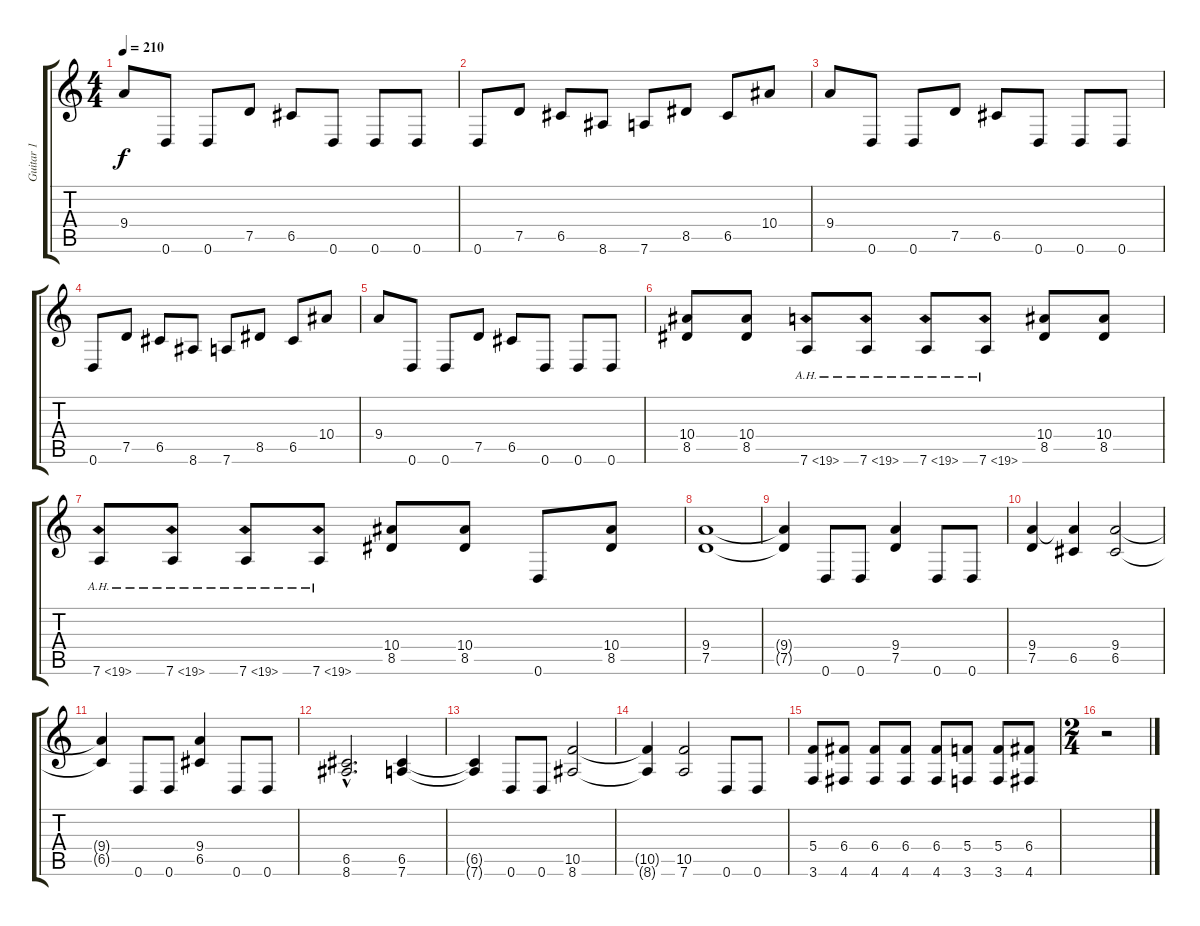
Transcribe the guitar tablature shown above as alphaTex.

\track ("Guitar 1" "Guitar 1") {instrument distortionguitar}
\staff {score tabs}
\tuning (D4 A3 F3 C3 G2 D2) {hide}
\ts (4 4)
\tempo 210
\clef g2
\ks c
9.4.8{dy f} 0.6.8 0.6.8 7.5.8 6.5.8 0.6.8 0.6.8 0.6.8 |
0.6.8 7.5.8 6.5.8 8.6.8 7.6.8 8.5.8 6.5.8 10.4.8 |
9.4.8 0.6.8 0.6.8 7.5.8 6.5.8 0.6.8 0.6.8 0.6.8 |
0.6.8 7.5.8 6.5.8 8.6.8 7.6.8 8.5.8 6.5.8 10.4.8 |
9.4.8 0.6.8 0.6.8 7.5.8 6.5.8 0.6.8 0.6.8 0.6.8 |
(10.4 8.5).8 (10.4 8.5).8 7.6{ah 12}.8 7.6{ah 12}.8 7.6{ah 12}.8 7.6{ah 12}.8 (10.4 8.5).8 (10.4 8.5).8 |
7.6{ah 12}.8 7.6{ah 12}.8 7.6{ah 12}.8 7.6{ah 12}.8 (10.4 8.5).8 (10.4 8.5).8 0.6.8 (10.4 8.5).8 |
(9.4 7.5).1 |
(9.4{t} 7.5{t}).4 0.6.8 0.6.8 (9.4 7.5).4 0.6.8 0.6.8 |
(9.4 7.5).4 (9.4{t} 6.5).4 (9.4 6.5).2 |
(9.4{t} 6.5{t}).4 0.6.8 0.6.8 (9.4 6.5).4 0.6.8 0.6.8 |
(6.5{hac} 8.6{hac}).2{d} (6.5 7.6).4 |
(6.5{t} 7.6{t}).4 0.6.8 0.6.8 (10.5 8.6).2 |
(10.5{t} 8.6{t}).4 (10.5 7.6).2 0.6.8 0.6.8 |
(5.4 3.6).8 (6.4 4.6).8 (6.4 4.6).8 (6.4 4.6).8 (6.4 4.6).8 (5.4 3.6).8 (5.4 3.6).8 (6.4 4.6).8 |
\ts (2 4)
r.2
